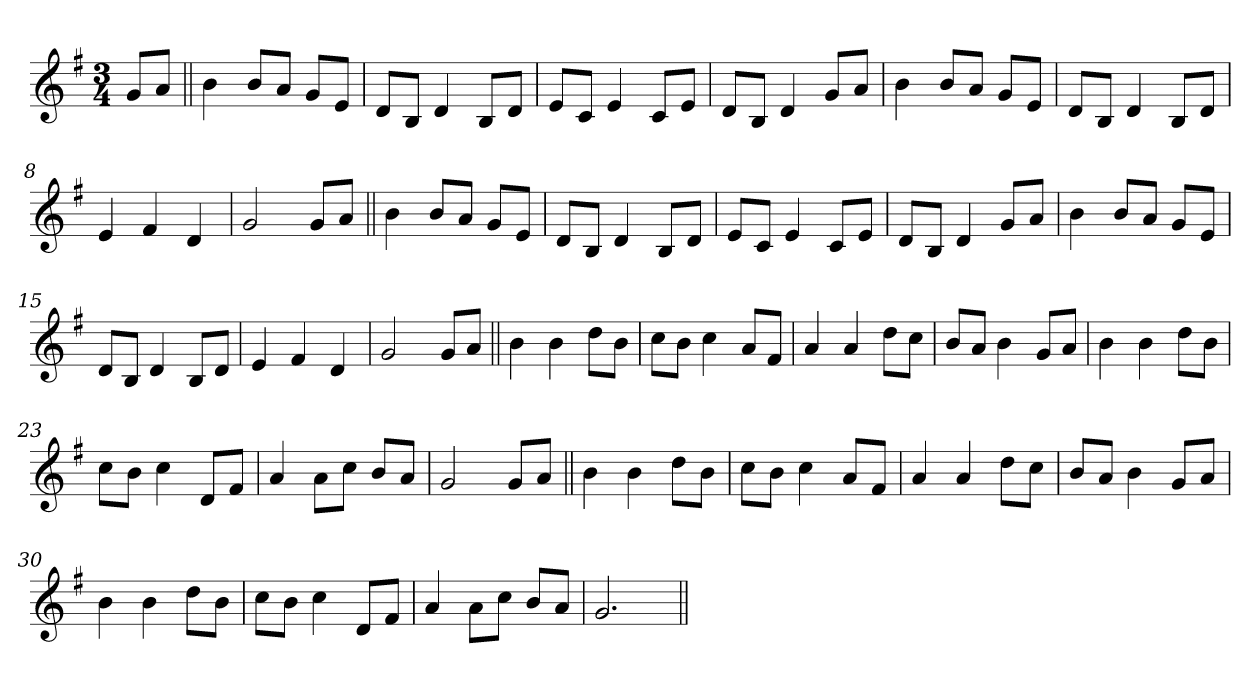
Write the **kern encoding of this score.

**kern
*part1
*staff1
*clefG2
*k[f#]
*G:
*M3/4
=1
8g/L
8a/J
=2||
4b\
8b/L
8a/J
8g/L
8e/J
=3
8d/L
8B/J
4d/
8B/L
8d/J
=4
8e/L
8c/J
4e/
8c/L
8e/J
=5
8d/L
8B/J
4d/
8g/L
8a/J
=6
4b\
8b/L
8a/J
8g/L
8e/J
=7
8d/L
8B/J
4d/
8B/L
8d/J
=8
4e/
4f#/
4d/
!!LO:LB:g=z
=9
2g/
8g/L
8a/J
=10||
4b\
8b/L
8a/J
8g/L
8e/J
=11
8d/L
8B/J
4d/
8B/L
8d/J
=12
8e/L
8c/J
4e/
8c/L
8e/J
=13
8d/L
8B/J
4d/
8g/L
8a/J
=14
4b\
8b/L
8a/J
8g/L
8e/J
=15
8d/L
8B/J
4d/
8B/L
8d/J
=16
4e/
4f#/
4d/
!!LO:LB:g=z
=17
2g/
8g/L
8a/J
=18||
4b\
4b\
8dd\L
8b\J
=19
8cc\L
8b\J
4cc\
8a/L
8f#/J
=20
4a/
4a/
8dd\L
8cc\J
=21
8b/L
8a/J
4b\
8g/L
8a/J
=22
4b\
4b\
8dd\L
8b\J
=23
8cc\L
8b\J
4cc\
8d/L
8f#/J
=24
4a/
8a\L
8cc\J
8b/L
8a/J
!!LO:LB:g=z
=25
2g/
8g/L
8a/J
=26||
4b\
4b\
8dd\L
8b\J
=27
8cc\L
8b\J
4cc\
8a/L
8f#/J
=28
4a/
4a/
8dd\L
8cc\J
=29
8b/L
8a/J
4b\
8g/L
8a/J
=30
4b\
4b\
8dd\L
8b\J
=31
8cc\L
8b\J
4cc\
8d/L
8f#/J
=32
4a/
8a\L
8cc\J
8b/L
8a/J
=33
2.g/
=||
*-
